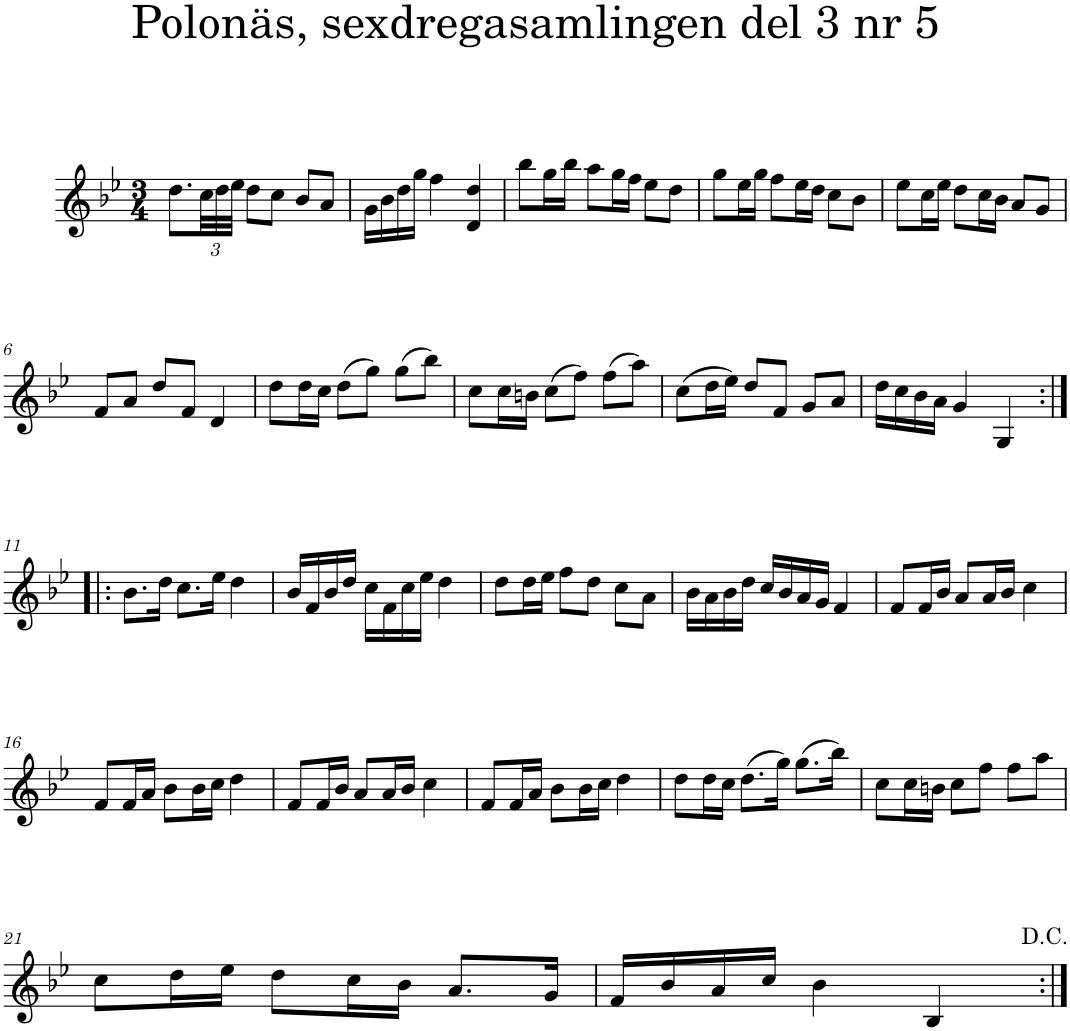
**kern
*part1
*staff1
*I"Piano
*I'Pno
*clefG2
*k[b-e-]
*g:
*M3/4
=1
8.dd\L
*Xbrackettup
48cc\LL
48dd\
48ee-\JJJ
8dd\L
8cc\J
8b-/L
8a/J
=2
16g\LL
16b-\
16dd\
16gg\JJ
4ff\
4d/ 4dd/
=3
8bb-\L
16gg\L
16bb-\JJ
8aa\L
16gg\L
16ff\JJ
8ee-\L
8dd\J
=4
8gg\L
16ee-\L
16gg\JJ
8ff\L
16ee-\L
16dd\JJ
8cc\L
8b-\J
=5
8ee-\L
16cc\L
16ee-\JJ
8dd\L
16cc\L
16b-\JJ
8a/L
8g/J
!!LO:LB:g=z
=6
8f/L
8a/J
8dd/L
8f/J
4d/
=7
8dd\L
16dd\L
16cc\JJ
(8dd\L
8gg\J)
(8gg\L
8bb-\J)
=8
8cc\L
16cc\L
16bn\JJ
(8cc\L
8ff\J)
(8ff\L
8aa\J)
=9
(8cc\L
16dd\L
16ee-\JJ)
8dd/L
8f/J
8g/L
8a/J
=10
16dd\LL
16cc\
16b-\
16a\JJ
4g/
4G/
!!LO:LB:g=z
=11:|!|:
8.b-\L
16dd\Jk
8.cc\L
16ee-\Jk
4dd\
=12
16b-/LL
16f/
16b-/
16dd/JJ
16cc\LL
16f\
16cc\
16ee-\JJ
4dd\
=13
8dd\L
16dd\L
16ee-\JJ
8ff\L
8dd\J
8cc\L
8a\J
=14
16b-\LL
16a\
16b-\
16dd\JJ
16cc/LL
16b-/
16a/
16g/JJ
4f/
=15
8f/L
16f/L
16b-/JJ
8a/L
16a/L
16b-/JJ
4cc\
!!LO:LB:g=z
=16
8f/L
16f/L
16a/JJ
8b-\L
16b-\L
16cc\JJ
4dd\
=17
8f/L
16f/L
16b-/JJ
8a/L
16a/L
16b-/JJ
4cc\
=18
8f/L
16f/L
16a/JJ
8b-\L
16b-\L
16cc\JJ
4dd\
=19
8dd\L
16dd\L
16cc\JJ
(8.dd\L
16gg\Jk)
(8.gg\L
16bb-\Jk)
=20
8cc\L
16cc\L
16bn\JJ
8cc\L
8ff\J
8ff\L
8aa\J
!!LO:LB:g=z
=21
8cc\L
16dd\L
16ee-\JJ
8dd\L
16cc\L
16b-\JJ
8.a/L
16g/Jk
=22
16f/LL
16b-/
16a/
16cc/JJ
4b-\
4B-/
=:|!
*-
